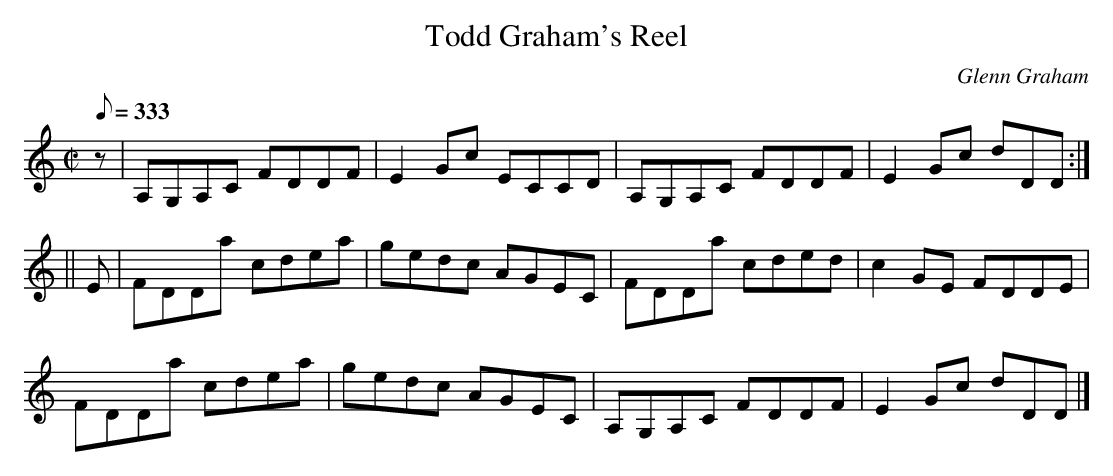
X:1
T:Todd Graham's Reel
C:Glenn Graham
L:1/8
M:C|
Q:333
K:Ddor
z|A,G,A,C FDDF|E2 Gc ECCD|A,G,A,C FDDF|E2 Gc dDD:|
	||E|FDDa cdea|gedc AGEC|FDDa cded|c2 GE FDDE|
FDDa cdea|gedc AGEC|A,G,A,C FDDF|E2 Gc dDD|]
